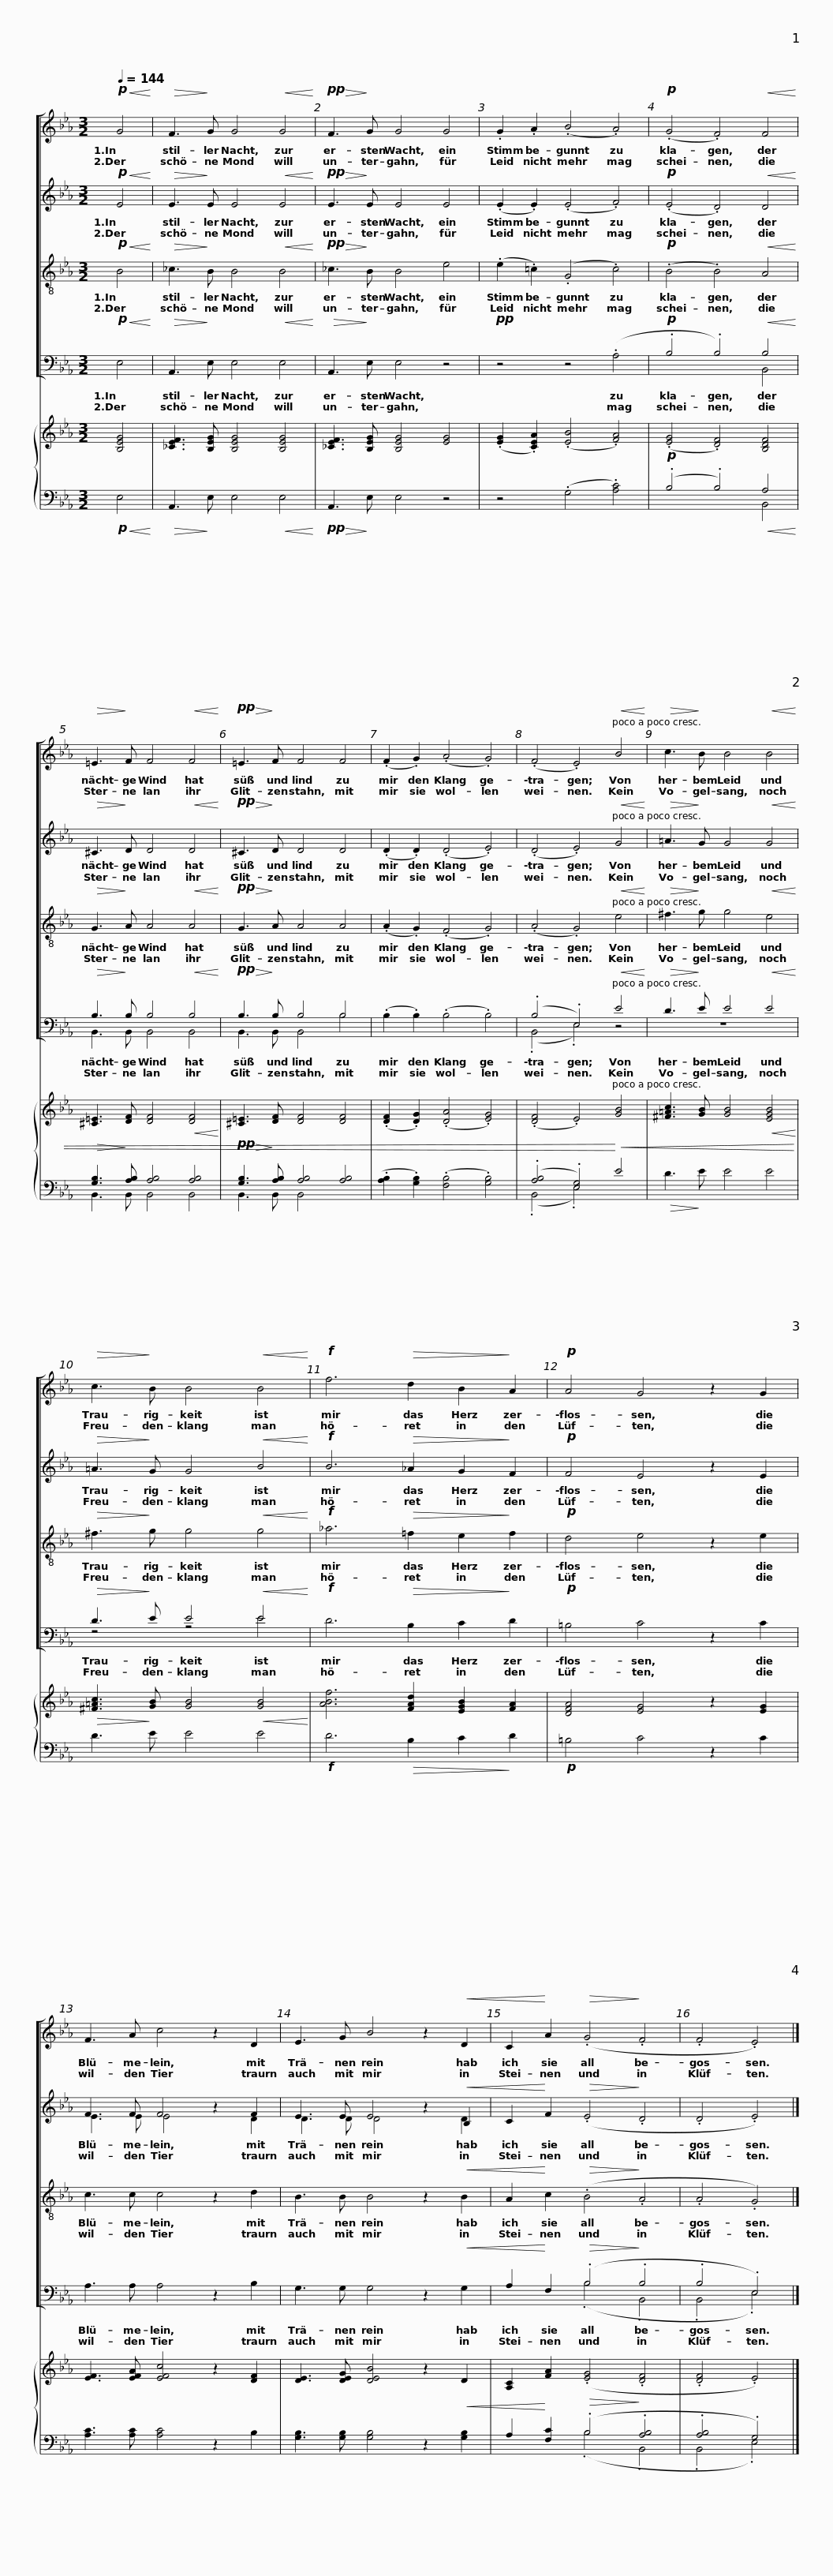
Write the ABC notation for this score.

X:1
%%score [ 1 ( 2 3 ) 4 ( 5 6 ) ] { 7 | ( 8 9 ) }
L:1/8
Q:1/4=144
M:3/2
I:linebreak $
K:Eb
V:1 treble
V:2 treble
V:3 treble
V:4 treble-8
V:5 bass
V:6 bass
V:7 treble
V:8 bass
V:9 bass
V:1
!p!!<(! G4!<)! |!>(! F3!>)! G G4!<(! G4!<)! |!pp!!>(! F3!>)! G G4 G4 |$ .G2 .A2 (.B4 .A4) |!p! (.G4 .F4)!<(! F4!<)! | %5
!>(! =E3!>)! F F4!<(! F4!<)! |!pp!!>(! =E3!>)! F F4 F4 |$ (.F2 .G2) (.A4 .G4) | (.F4 .E4)!<(! B4!<)! |!>(! c3!>)! B B4!<(! B4!<)! | %10
!>(! c3!>)! B B4!<(! B4!<)! |$!f! f6!>(! d2 B2!>)! A2 |!p! A4 G4 z2 G2 | F3 A c4 z2 D2 | E3 G B4 z2!<(! D2 |$ %15
 C2!<)! A2!>(! (.G4!>)! .F4 | .F4 .E4) |] %17
V:2
!p!!<(! E4!<)! |!>(! E3!>)! E E4!<(! E4!<)! |!pp!!>(! E3!>)! E E4 E4 |$ (.E2 .E2) (.E4 .F4) |!p! (.E4 .D4)!<(! D4!<)! | %5
!>(! ^C3!>)! D D4!<(! D4!<)! |!pp!!>(! ^C3!>)! D D4 D4 |$ (.D2 .D2) (.D4 .E4) | (.D4 .E4)!<(! G4!<)! |!>(! =A3!>)! G G4!<(! G4!<)! | %10
!>(! =A3!>)! G G4!<(! B4!<)! |$!f! B6!>(! _A2 G2!>)! F2 |!p! F4 E4 z2 E2 | F3 F F4 z2 F2 | E3 E E4 z2!<(! B,2 |$ %15
 C2!<)! F2!>(! (.E4!>)! .D4 | .D4 .E4) |] %17
V:3
 x4 | x12 | x12 |$ x12 | x12 | %5
 x12 | x12 |$ x12 | x12 | x12 | %10
 x12 |$ x12 | x12 | E3 E E4 x2 D2 | D3 D D4 x2 D2 |$ %15
 x12 | x8 |] %17
V:4
!p!!<(! B4!<)! |!>(! _c3!>)! B B4!<(! B4!<)! |!pp!!>(! _c3!>)! B B4 e4 |$ (.e2 .=c2) (.G4 .c4) |!p! (.B4 .B4)!<(! A4!<)! | %5
!>(! G3!>)! A A4!<(! A4!<)! |!pp!!>(! G3!>)! A A4 A4 |$ (.A2 .G2) (.F4 .G4) | (.A4 .G4)!<(! e4!<)! |!>(! ^f3!>)! g g4!<(! e4!<)! | %10
!>(! ^f3!>)! g g4!<(! g4!<)! |$!f! _a6!>(! =f2 e2!>)! f2 |!p! d4 e4 z2 e2 | c3 c c4 z2 d2 | B3 B B4 z2!<(! B2 |$ %15
 A2!<)! c2!>(! (.B4!>)! .A4 | .A4 .G4) |] %17
V:5
!p!!<(! E,4!<)! |!>(! A,,3!>)! E, E,4!<(! E,4!<)! |!>(! A,,3!>)! E, E,4 z4 |$!pp! z4 z4 (.A,4 |!p! .B,4 .B,4)!<(! B,4!<)! | %5
!>(! B,3!>)! B, B,4!<(! B,4!<)! |!pp!!>(! B,3!>)! B, B,4 B,4 |$ (.B,2 .B,2) (.B,4 .B,4) | (.B,4 .E,4)!<(! E4!<)! |!>(! D3!>)! E E4!<(! E4!<)! | %10
!>(! D3!>)! E E4!<(! E4!<)! |$!f! D6!>(! B,2 C2!>)! D2 |!p! =B,4 C4 z2 C2 | A,3 A, A,4 z2 B,2 | G,3 G, G,4 z2!<(! G,2 |$ %15
 A,2!<)! F,2!>(! (.B,4!>)! .B,4 | .B,4 .E,4) |] %17
V:6
 x4 | x12 | x12 |$ x12 | x8 B,,4 | %5
 B,,3 B,, B,,4 B,,4 | B,,3 B,, B,,4 B,4 |$ x12 | (.B,,4 .E,4) z4 | z12 | %10
 z4 z4 E4 |$ x12 | x12 | x12 | x12 |$ %15
 x4 (.B,4 .B,,4 | .B,,4 .E,4) |] %17
V:7
 [B,EG]4 | [_CEF]3 [B,EG] [B,EG]4 [B,EG]4 | [_CEF]3 [B,EG] [B,EG]4 [EG]4 |$ (.[EG]2 .[CEA]2) (.[EB]4 .[FA]4) | (.[EG]4 .[DF]4) [B,DF]4 | %5
 [^C=E]3 [DF] [DF]4!<(! [DF]4!<)! | [^C=E]3 [DF] [DF]4 [DF]4 |$ (.[DF]2 .[DG]2) (.[DA]4 .[EG]4) | (.[DF]4 .E4) [GB]4 | [^F=Ac]3 [GB] [GB]4!<(! [EGB]4!<)! | %10
!>(! [^F=Ac]3!>)! [GB] [GB]4!<(! [GB]4!<)! |$ [ABf]6 [FAd]2 [EGB]2 [FA]2 | [DFA]4 [EG]4 z2 [EG]2 | [EF]3 [EFA] [EFc]4 z2 [DF]2 | [DE]3 [DEG] [DEB]4 z2 D2 |$ %15
 [A,C]2 [FA]2!>(! (.[EG]4!>)! .[DF]4 | .[DF]4 .E4) |] %17
V:8
!p!!<(! E,4!<)! |!>(! A,,3!>)! E, E,4!<(! E,4!<)! |!pp!!>(! A,,3!>)! E, E,4 z4 |$ z4 (.G,4 .[A,C]4) |!p! (.B,4 .B,4)!<(! A,4!<)! | %5
!>(! [G,B,]3!>)! [A,B,] [A,B,]4 [A,B,]4 |!pp!!>(! [G,B,]3!>)! [A,B,] [A,B,]4 [A,B,]4 |$ (.[A,B,]2 .[G,B,]2) (.[F,B,]4 .[G,B,]4) | (.[A,B,]4 .[E,G,]4)!<)!!<(! E4 |!>(! D3!>)! E E4 E4 | %10
 D3 E E4 E4 |$!f! D6!>(! B,2 C2!>)! D2 |!p! =B,4 C4 z2 C2 | [A,C]3 [A,C] [A,C]4 z2 B,2 | [G,B,]3 [G,B,] [G,B,]4 z2!<(! [G,B,]2 |$ %15
 A,2!<)! [F,C]2 (.B,4 .[A,B,]4 | .[A,B,]4 .G,4) |] %17
V:9
 x4 | x12 | x12 |$ x12 | x8 B,,4 | %5
 B,,3 B,, B,,4 B,,4 | B,,3 B,, B,,4 x4 |$ x12 | (.B,,4 .E,4) x4 | x12 | %10
 x12 |$ x12 | x12 | x12 | x12 |$ %15
 x4 (.B,4 .B,,4 | .B,,4 .E,4) |] %17
